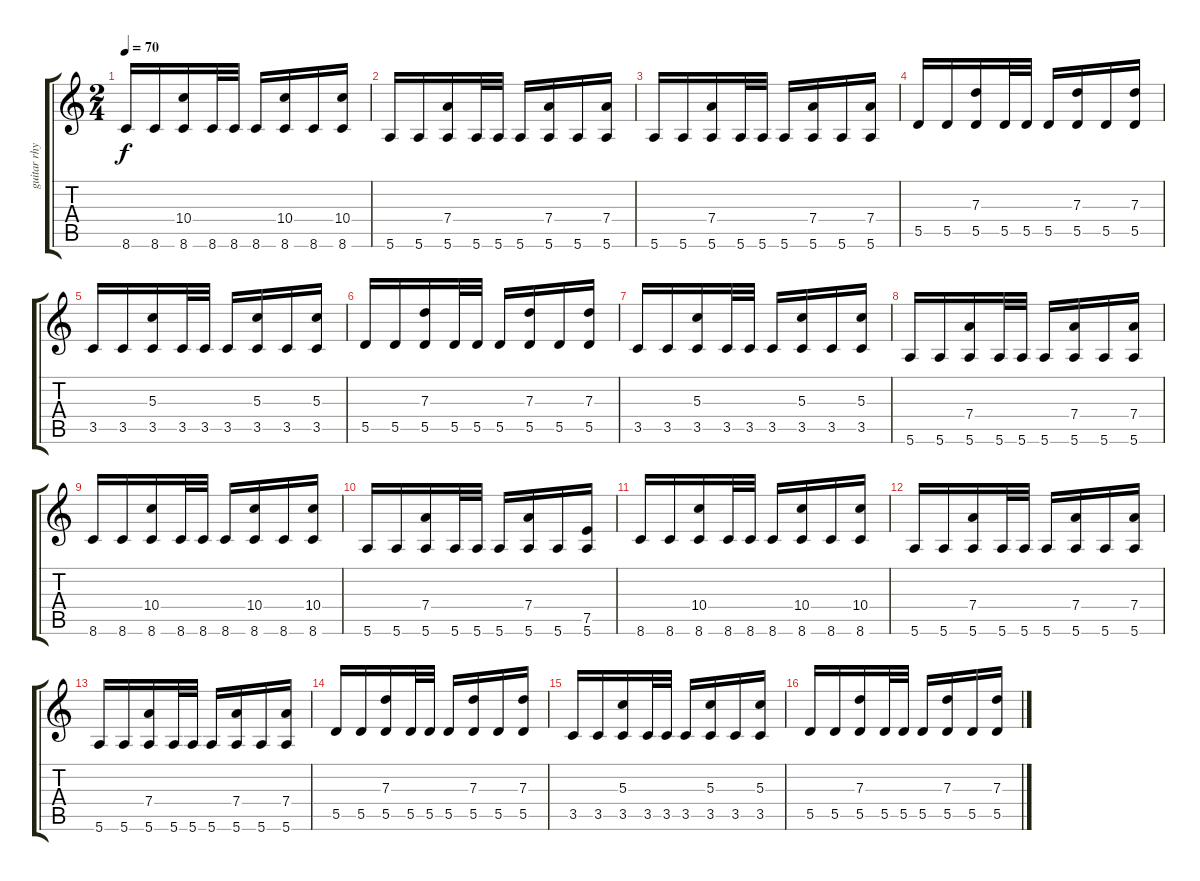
\track ("guitar rhythm right" "guitar rhy") {instrument distortionguitar}
\staff {score tabs}
\tuning (E4 B3 G3 D3 A2 E2) {hide}
\ts (2 4)
\tempo 70
\clef g2
\ks c
8.6.16{dy f} 8.6.16 (10.4 8.6).16 8.6.32 8.6.32 8.6.16 (10.4 8.6).16 8.6.16 (10.4 8.6).16 |
5.6.16 5.6.16 (7.4 5.6).16 5.6.32 5.6.32 5.6.16 (7.4 5.6).16 5.6.16 (7.4 5.6).16 |
5.6.16 5.6.16 (7.4 5.6).16 5.6.32 5.6.32 5.6.16 (7.4 5.6).16 5.6.16 (7.4 5.6).16 |
5.5.16 5.5.16 (7.3 5.5).16 5.5.32 5.5.32 5.5.16 (7.3 5.5).16 5.5.16 (7.3 5.5).16 |
3.5.16 3.5.16 (5.3 3.5).16 3.5.32 3.5.32 3.5.16 (5.3 3.5).16 3.5.16 (5.3 3.5).16 |
5.5.16 5.5.16 (7.3 5.5).16 5.5.32 5.5.32 5.5.16 (7.3 5.5).16 5.5.16 (7.3 5.5).16 |
3.5.16 3.5.16 (5.3 3.5).16 3.5.32 3.5.32 3.5.16 (5.3 3.5).16 3.5.16 (5.3 3.5).16 |
5.6.16 5.6.16 (7.4 5.6).16 5.6.32 5.6.32 5.6.16 (7.4 5.6).16 5.6.16 (7.4 5.6).16 |
8.6.16 8.6.16 (10.4 8.6).16 8.6.32 8.6.32 8.6.16 (10.4 8.6).16 8.6.16 (10.4 8.6).16 |
5.6.16 5.6.16 (7.4 5.6).16 5.6.32 5.6.32 5.6.16 (7.4 5.6).16 5.6.16 (7.5 5.6).16 |
8.6.16 8.6.16 (10.4 8.6).16 8.6.32 8.6.32 8.6.16 (10.4 8.6).16 8.6.16 (10.4 8.6).16 |
5.6.16 5.6.16 (7.4 5.6).16 5.6.32 5.6.32 5.6.16 (7.4 5.6).16 5.6.16 (7.4 5.6).16 |
5.6.16 5.6.16 (7.4 5.6).16 5.6.32 5.6.32 5.6.16 (7.4 5.6).16 5.6.16 (7.4 5.6).16 |
5.5.16 5.5.16 (7.3 5.5).16 5.5.32 5.5.32 5.5.16 (7.3 5.5).16 5.5.16 (7.3 5.5).16 |
3.5.16 3.5.16 (5.3 3.5).16 3.5.32 3.5.32 3.5.16 (5.3 3.5).16 3.5.16 (5.3 3.5).16 |
5.5.16 5.5.16 (7.3 5.5).16 5.5.32 5.5.32 5.5.16 (7.3 5.5).16 5.5.16 (7.3 5.5).16
